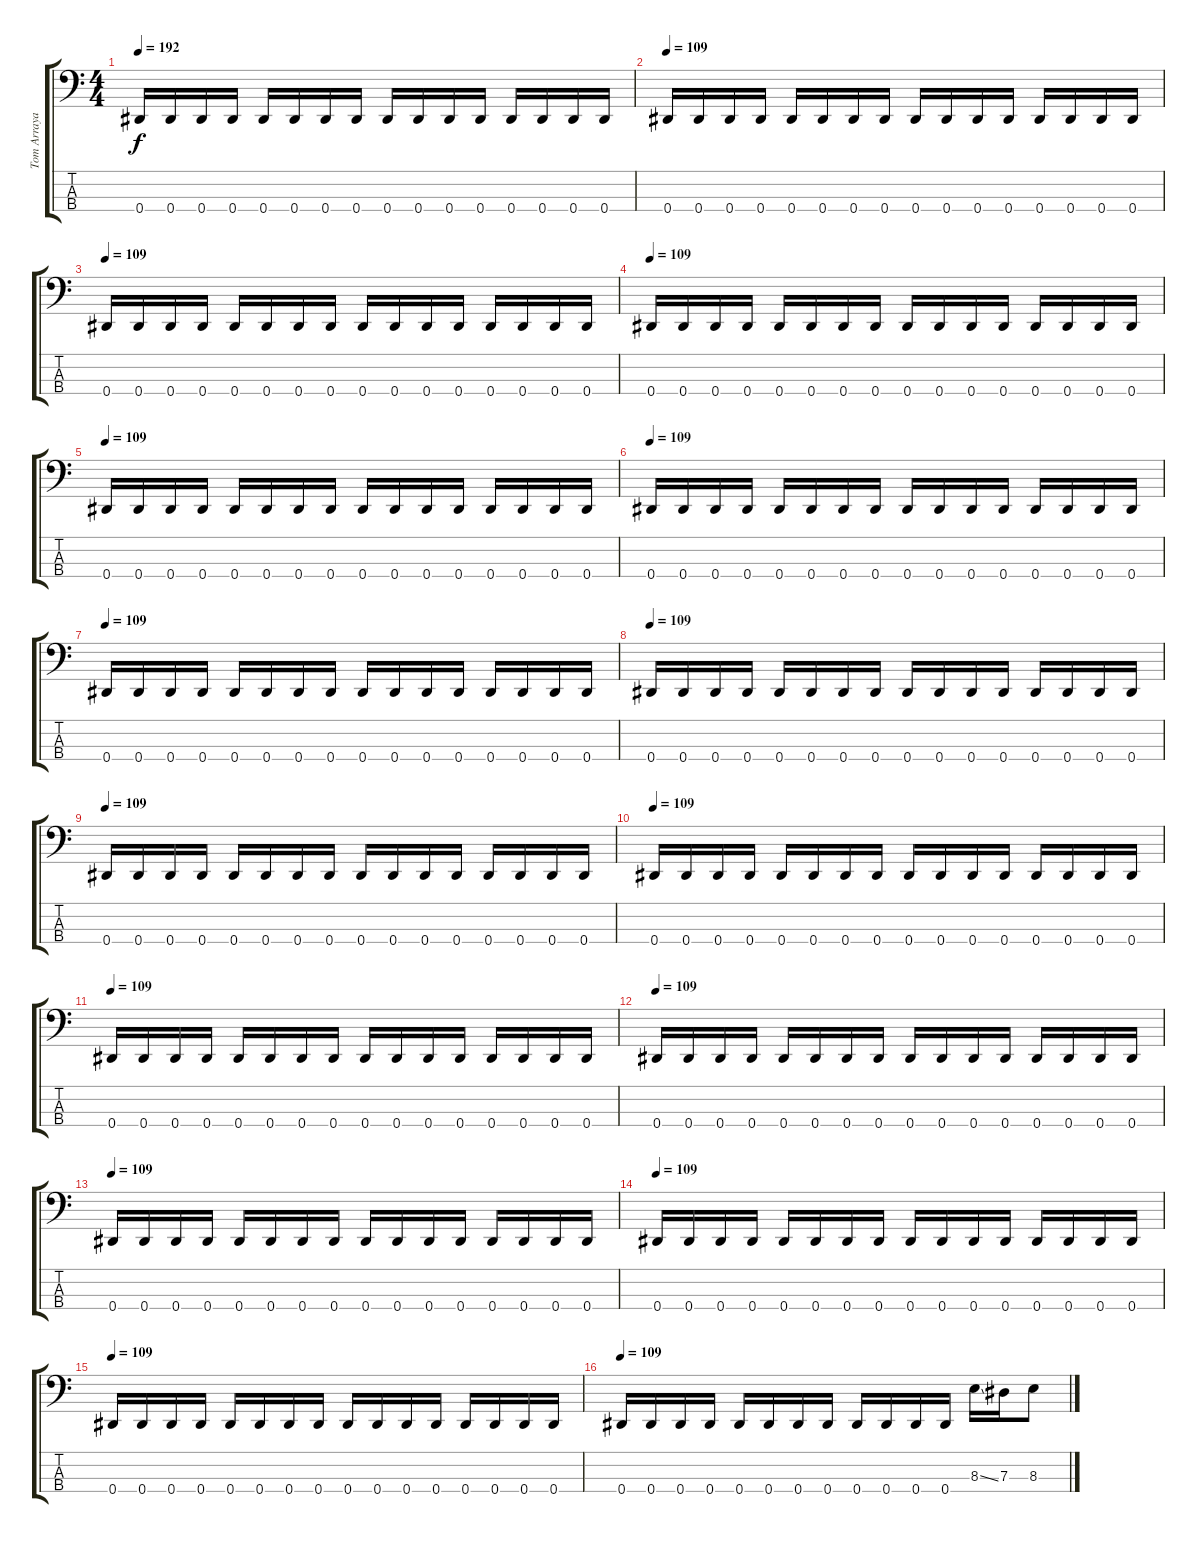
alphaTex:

\track ("Tom Arraya" "Tom Arraya") {instrument electricbasspick}
\staff {score tabs}
\tuning (Gb2 Db2 Ab1 Eb1) {hide}
\ts (4 4)
\tempo 192
\tempo 109
\tempo 192
\clef f4
\ks c
0.4.16{dy f volume 10 instrument electricbasspick} 0.4.16 0.4.16 0.4.16 0.4.16 0.4.16 0.4.16 0.4.16 0.4.16 0.4.16 0.4.16 0.4.16 0.4.16 0.4.16 0.4.16 0.4.16 |
\tempo 109
0.4.16 0.4.16 0.4.16 0.4.16 0.4.16 0.4.16 0.4.16 0.4.16 0.4.16 0.4.16 0.4.16 0.4.16 0.4.16 0.4.16 0.4.16 0.4.16 |
\tempo 109
0.4.16 0.4.16 0.4.16 0.4.16 0.4.16 0.4.16 0.4.16 0.4.16 0.4.16 0.4.16 0.4.16 0.4.16 0.4.16 0.4.16 0.4.16 0.4.16 |
\tempo 109
0.4.16 0.4.16 0.4.16 0.4.16 0.4.16 0.4.16 0.4.16 0.4.16 0.4.16 0.4.16 0.4.16 0.4.16 0.4.16 0.4.16 0.4.16 0.4.16 |
\tempo 109
0.4.16 0.4.16 0.4.16 0.4.16 0.4.16 0.4.16 0.4.16 0.4.16 0.4.16 0.4.16 0.4.16 0.4.16 0.4.16 0.4.16 0.4.16 0.4.16 |
\tempo 109
0.4.16 0.4.16 0.4.16 0.4.16 0.4.16 0.4.16 0.4.16 0.4.16 0.4.16 0.4.16 0.4.16 0.4.16 0.4.16 0.4.16 0.4.16 0.4.16 |
\tempo 109
0.4.16 0.4.16 0.4.16 0.4.16 0.4.16 0.4.16 0.4.16 0.4.16 0.4.16 0.4.16 0.4.16 0.4.16 0.4.16 0.4.16 0.4.16 0.4.16 |
\tempo 109
0.4.16 0.4.16 0.4.16 0.4.16 0.4.16 0.4.16 0.4.16 0.4.16 0.4.16 0.4.16 0.4.16 0.4.16 0.4.16 0.4.16 0.4.16 0.4.16 |
\tempo 109
0.4.16 0.4.16 0.4.16 0.4.16 0.4.16 0.4.16 0.4.16 0.4.16 0.4.16 0.4.16 0.4.16 0.4.16 0.4.16 0.4.16 0.4.16 0.4.16 |
\tempo 109
0.4.16 0.4.16 0.4.16 0.4.16 0.4.16 0.4.16 0.4.16 0.4.16 0.4.16 0.4.16 0.4.16 0.4.16 0.4.16 0.4.16 0.4.16 0.4.16 |
\tempo 109
0.4.16 0.4.16 0.4.16 0.4.16 0.4.16 0.4.16 0.4.16 0.4.16 0.4.16 0.4.16 0.4.16 0.4.16 0.4.16 0.4.16 0.4.16 0.4.16 |
\tempo 109
0.4.16 0.4.16 0.4.16 0.4.16 0.4.16 0.4.16 0.4.16 0.4.16 0.4.16 0.4.16 0.4.16 0.4.16 0.4.16 0.4.16 0.4.16 0.4.16 |
\tempo 109
0.4.16 0.4.16 0.4.16 0.4.16 0.4.16 0.4.16 0.4.16 0.4.16 0.4.16 0.4.16 0.4.16 0.4.16 0.4.16 0.4.16 0.4.16 0.4.16 |
\tempo 109
0.4.16 0.4.16 0.4.16 0.4.16 0.4.16 0.4.16 0.4.16 0.4.16 0.4.16 0.4.16 0.4.16 0.4.16 0.4.16 0.4.16 0.4.16 0.4.16 |
\tempo 109
0.4.16{volume 14} 0.4.16 0.4.16 0.4.16 0.4.16 0.4.16 0.4.16 0.4.16 0.4.16 0.4.16 0.4.16 0.4.16 0.4.16 0.4.16 0.4.16 0.4.16 |
\tempo 109
0.4.16 0.4.16 0.4.16 0.4.16 0.4.16 0.4.16 0.4.16 0.4.16 0.4.16 0.4.16 0.4.16 0.4.16 8.3{ss}.16 7.3.16 8.3.8
